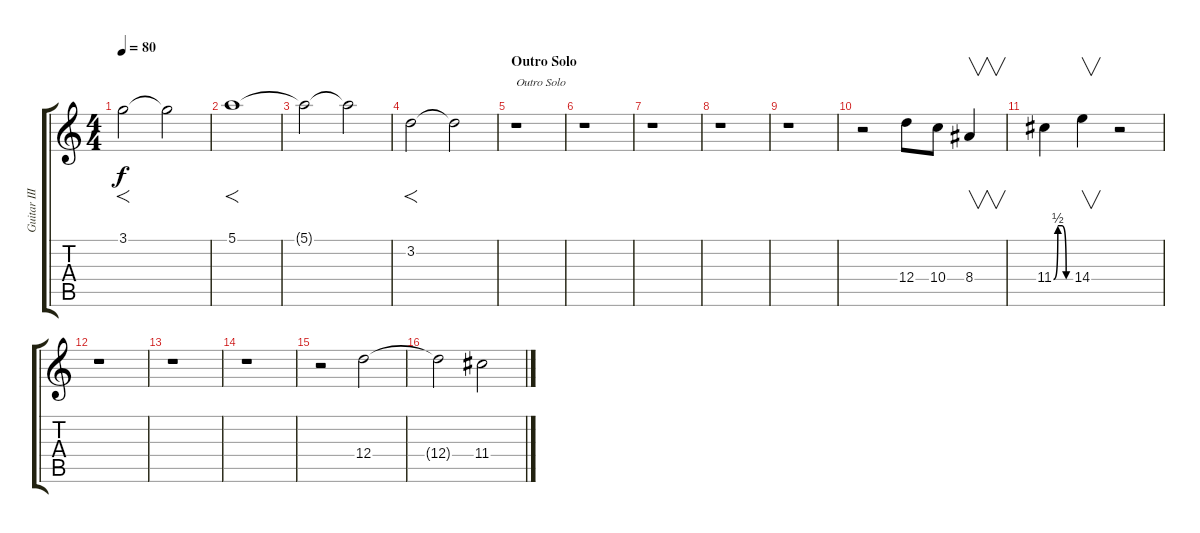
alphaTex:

\track ("Guitar III" "Guitar III") {instrument distortionguitar}
\staff {score tabs}
\tuning (E4 B3 G3 D3 A2 E2) {hide}
\ts (4 4)
\tempo 80
\clef g2
\ks c
3.1.2{f dy f volume 13} 3.1{t}.2{volume 0} |
5.1.1{f volume 13} |
5.1{t}.2 5.1{t}.2{volume 0} |
3.2.2{f volume 13} 3.2{t}.2{volume 0} |
\section ("" "Outro Solo")
r.1{txt "Outro Solo" volume 13} |
r.1 |
r.1 |
r.1 |
r.1 |
r.2 12.4.8 10.4.8 8.4.4{v} |
11.4{be (custom 0 0 15 2 30 2 45 0 60 0)}.4 14.4.4{v} r.2 |
r.1 |
r.1 |
r.1 |
r.2 12.4.2 |
12.4{t}.2 11.4.2
